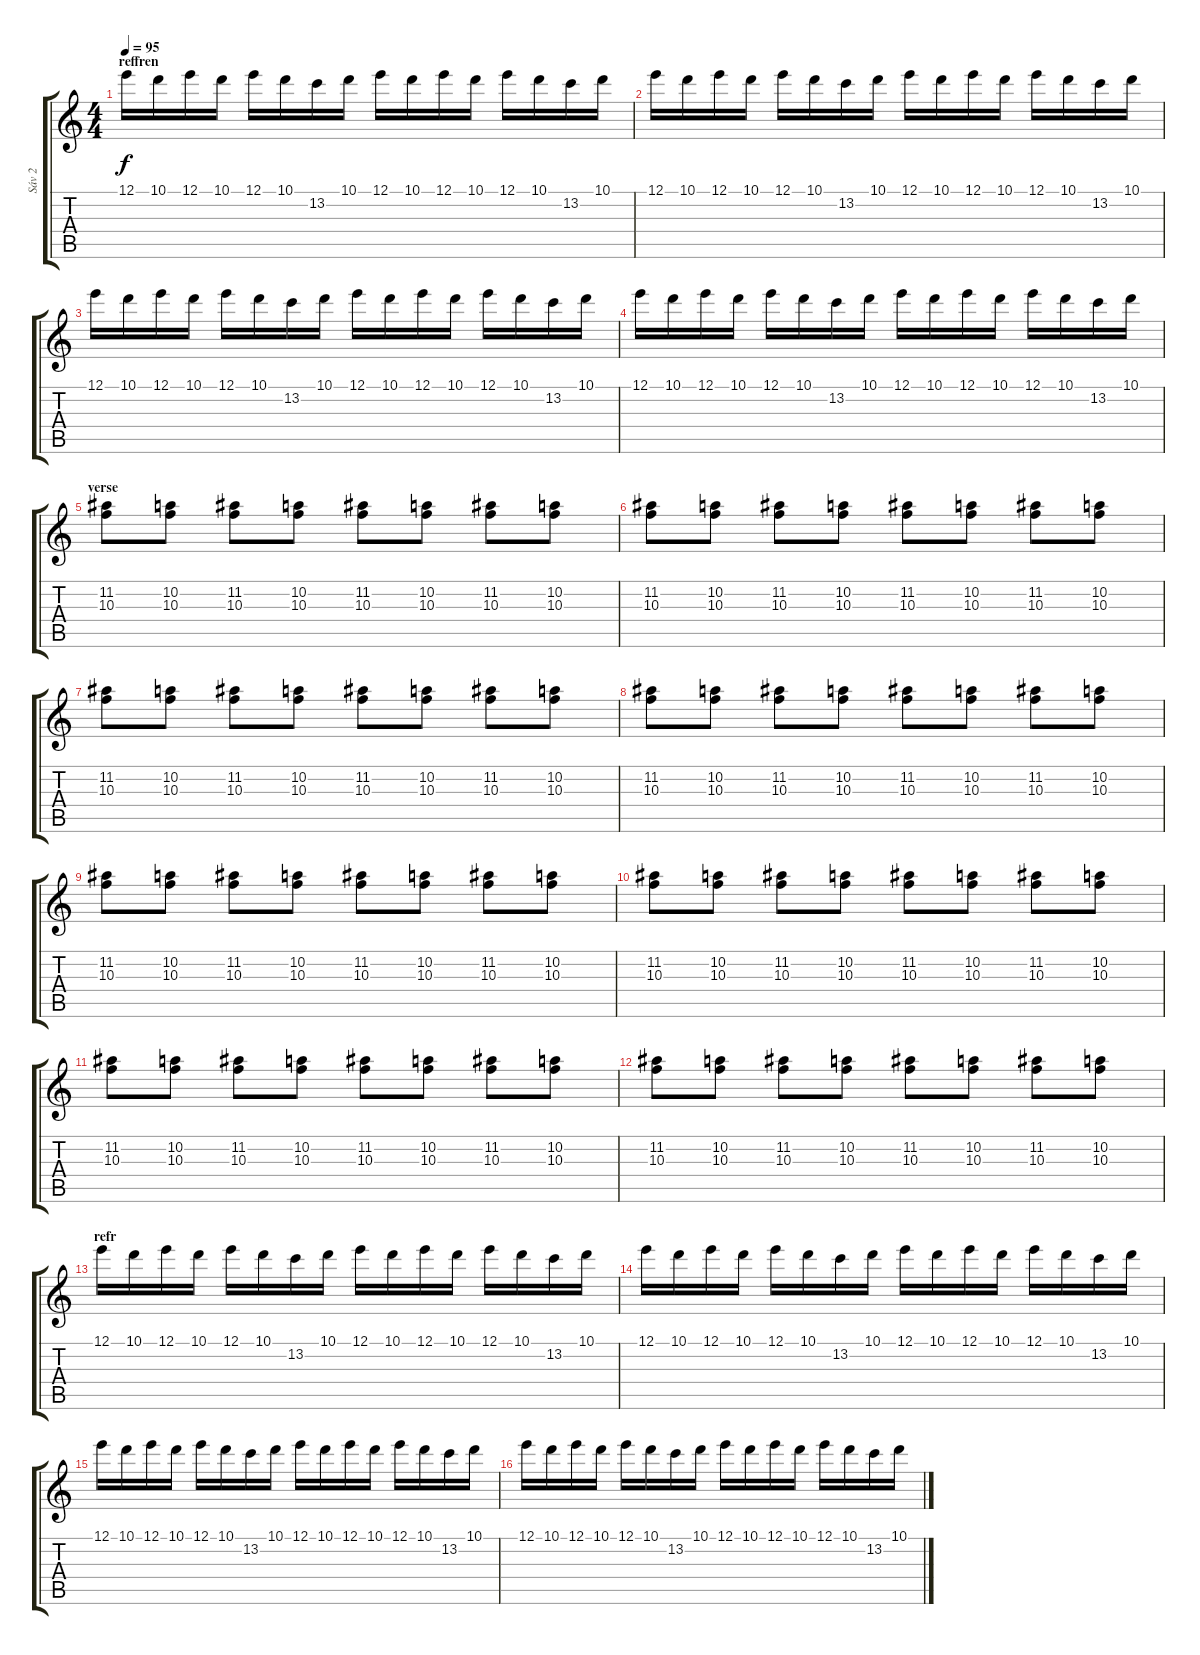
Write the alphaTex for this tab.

\track ("Sáv 2" "Sáv 2") {instrument distortionguitar}
\staff {score tabs}
\tuning (E4 B3 G3 D3 A2 E2) {hide}
\ts (4 4)
\section ("" "reffren")
\tempo 95
\clef g2
\ks c
12.1.16{dy f volume 10} 10.1.16 12.1.16 10.1.16 12.1.16 10.1.16 13.2.16 10.1.16 12.1.16 10.1.16 12.1.16 10.1.16 12.1.16 10.1.16 13.2.16 10.1.16 |
12.1.16 10.1.16 12.1.16 10.1.16 12.1.16 10.1.16 13.2.16 10.1.16 12.1.16 10.1.16 12.1.16 10.1.16 12.1.16 10.1.16 13.2.16 10.1.16 |
12.1.16 10.1.16 12.1.16 10.1.16 12.1.16 10.1.16 13.2.16 10.1.16 12.1.16 10.1.16 12.1.16 10.1.16 12.1.16 10.1.16 13.2.16 10.1.16 |
12.1.16 10.1.16 12.1.16 10.1.16 12.1.16 10.1.16 13.2.16 10.1.16 12.1.16 10.1.16 12.1.16 10.1.16 12.1.16 10.1.16 13.2.16 10.1.16 |
\section ("" "verse")
(11.2 10.3).8{volume 8} (10.2 10.3).8 (11.2 10.3).8 (10.2 10.3).8 (11.2 10.3).8 (10.2 10.3).8 (11.2 10.3).8 (10.2 10.3).8 |
(11.2 10.3).8 (10.2 10.3).8 (11.2 10.3).8 (10.2 10.3).8 (11.2 10.3).8 (10.2 10.3).8 (11.2 10.3).8 (10.2 10.3).8 |
(11.2 10.3).8 (10.2 10.3).8 (11.2 10.3).8 (10.2 10.3).8 (11.2 10.3).8 (10.2 10.3).8 (11.2 10.3).8 (10.2 10.3).8 |
(11.2 10.3).8 (10.2 10.3).8 (11.2 10.3).8 (10.2 10.3).8 (11.2 10.3).8 (10.2 10.3).8 (11.2 10.3).8 (10.2 10.3).8 |
(11.2 10.3).8 (10.2 10.3).8 (11.2 10.3).8 (10.2 10.3).8 (11.2 10.3).8 (10.2 10.3).8 (11.2 10.3).8 (10.2 10.3).8 |
(11.2 10.3).8 (10.2 10.3).8 (11.2 10.3).8 (10.2 10.3).8 (11.2 10.3).8 (10.2 10.3).8 (11.2 10.3).8 (10.2 10.3).8 |
(11.2 10.3).8 (10.2 10.3).8 (11.2 10.3).8 (10.2 10.3).8 (11.2 10.3).8 (10.2 10.3).8 (11.2 10.3).8 (10.2 10.3).8 |
(11.2 10.3).8 (10.2 10.3).8 (11.2 10.3).8 (10.2 10.3).8 (11.2 10.3).8 (10.2 10.3).8 (11.2 10.3).8 (10.2 10.3).8 |
\section ("" "refr")
12.1.16{volume 10} 10.1.16 12.1.16 10.1.16 12.1.16 10.1.16 13.2.16 10.1.16 12.1.16 10.1.16 12.1.16 10.1.16 12.1.16 10.1.16 13.2.16 10.1.16 |
12.1.16 10.1.16 12.1.16 10.1.16 12.1.16 10.1.16 13.2.16 10.1.16 12.1.16 10.1.16 12.1.16 10.1.16 12.1.16 10.1.16 13.2.16 10.1.16 |
12.1.16 10.1.16 12.1.16 10.1.16 12.1.16 10.1.16 13.2.16 10.1.16 12.1.16 10.1.16 12.1.16 10.1.16 12.1.16 10.1.16 13.2.16 10.1.16 |
12.1.16 10.1.16 12.1.16 10.1.16 12.1.16 10.1.16 13.2.16 10.1.16 12.1.16 10.1.16 12.1.16 10.1.16 12.1.16 10.1.16 13.2.16 10.1.16
